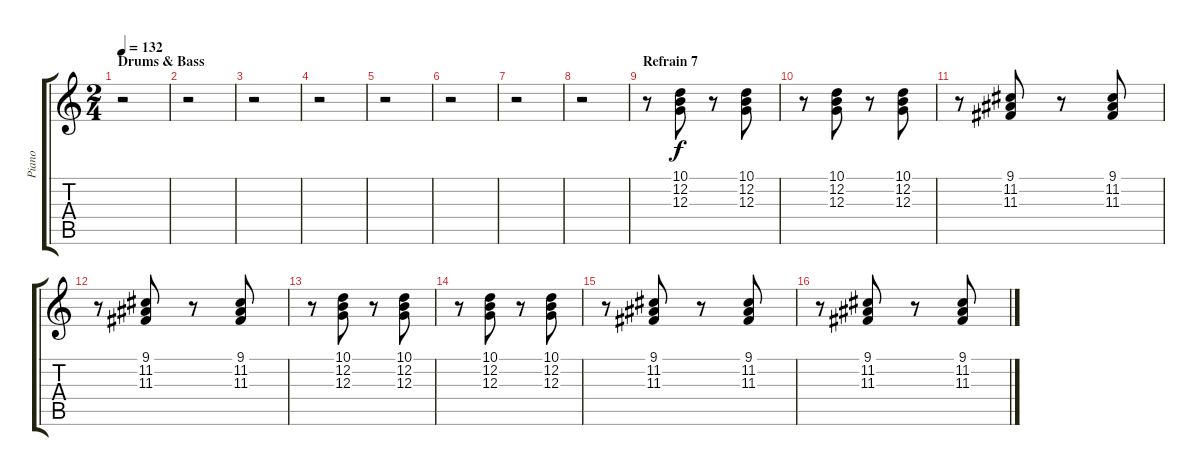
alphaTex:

\track ("Piano" "Piano") {instrument acousticgrandpiano}
\staff {score tabs}
\tuning (E4 B3 G3 D3 A2 E2) {hide}
\ts (2 4)
\section ("" "Drums & Bass")
\tempo 132
\clef g2
\ks c
r.2{dy f} |
r.2 |
r.2 |
r.2 |
r.2 |
r.2 |
r.2 |
r.2 |
\section ("" "Refrain 7")
r.8 (10.1 12.2 12.3).8 r.8 (10.1 12.2 12.3).8 |
r.8 (10.1 12.2 12.3).8 r.8 (10.1 12.2 12.3).8 |
r.8 (9.1 11.2 11.3).8 r.8 (9.1 11.2 11.3).8 |
r.8 (9.1 11.2 11.3).8 r.8 (9.1 11.2 11.3).8 |
r.8 (10.1 12.2 12.3).8 r.8 (10.1 12.2 12.3).8 |
r.8 (10.1 12.2 12.3).8 r.8 (10.1 12.2 12.3).8 |
r.8 (9.1 11.2 11.3).8 r.8 (9.1 11.2 11.3).8 |
r.8 (9.1 11.2 11.3).8 r.8 (9.1 11.2 11.3).8
